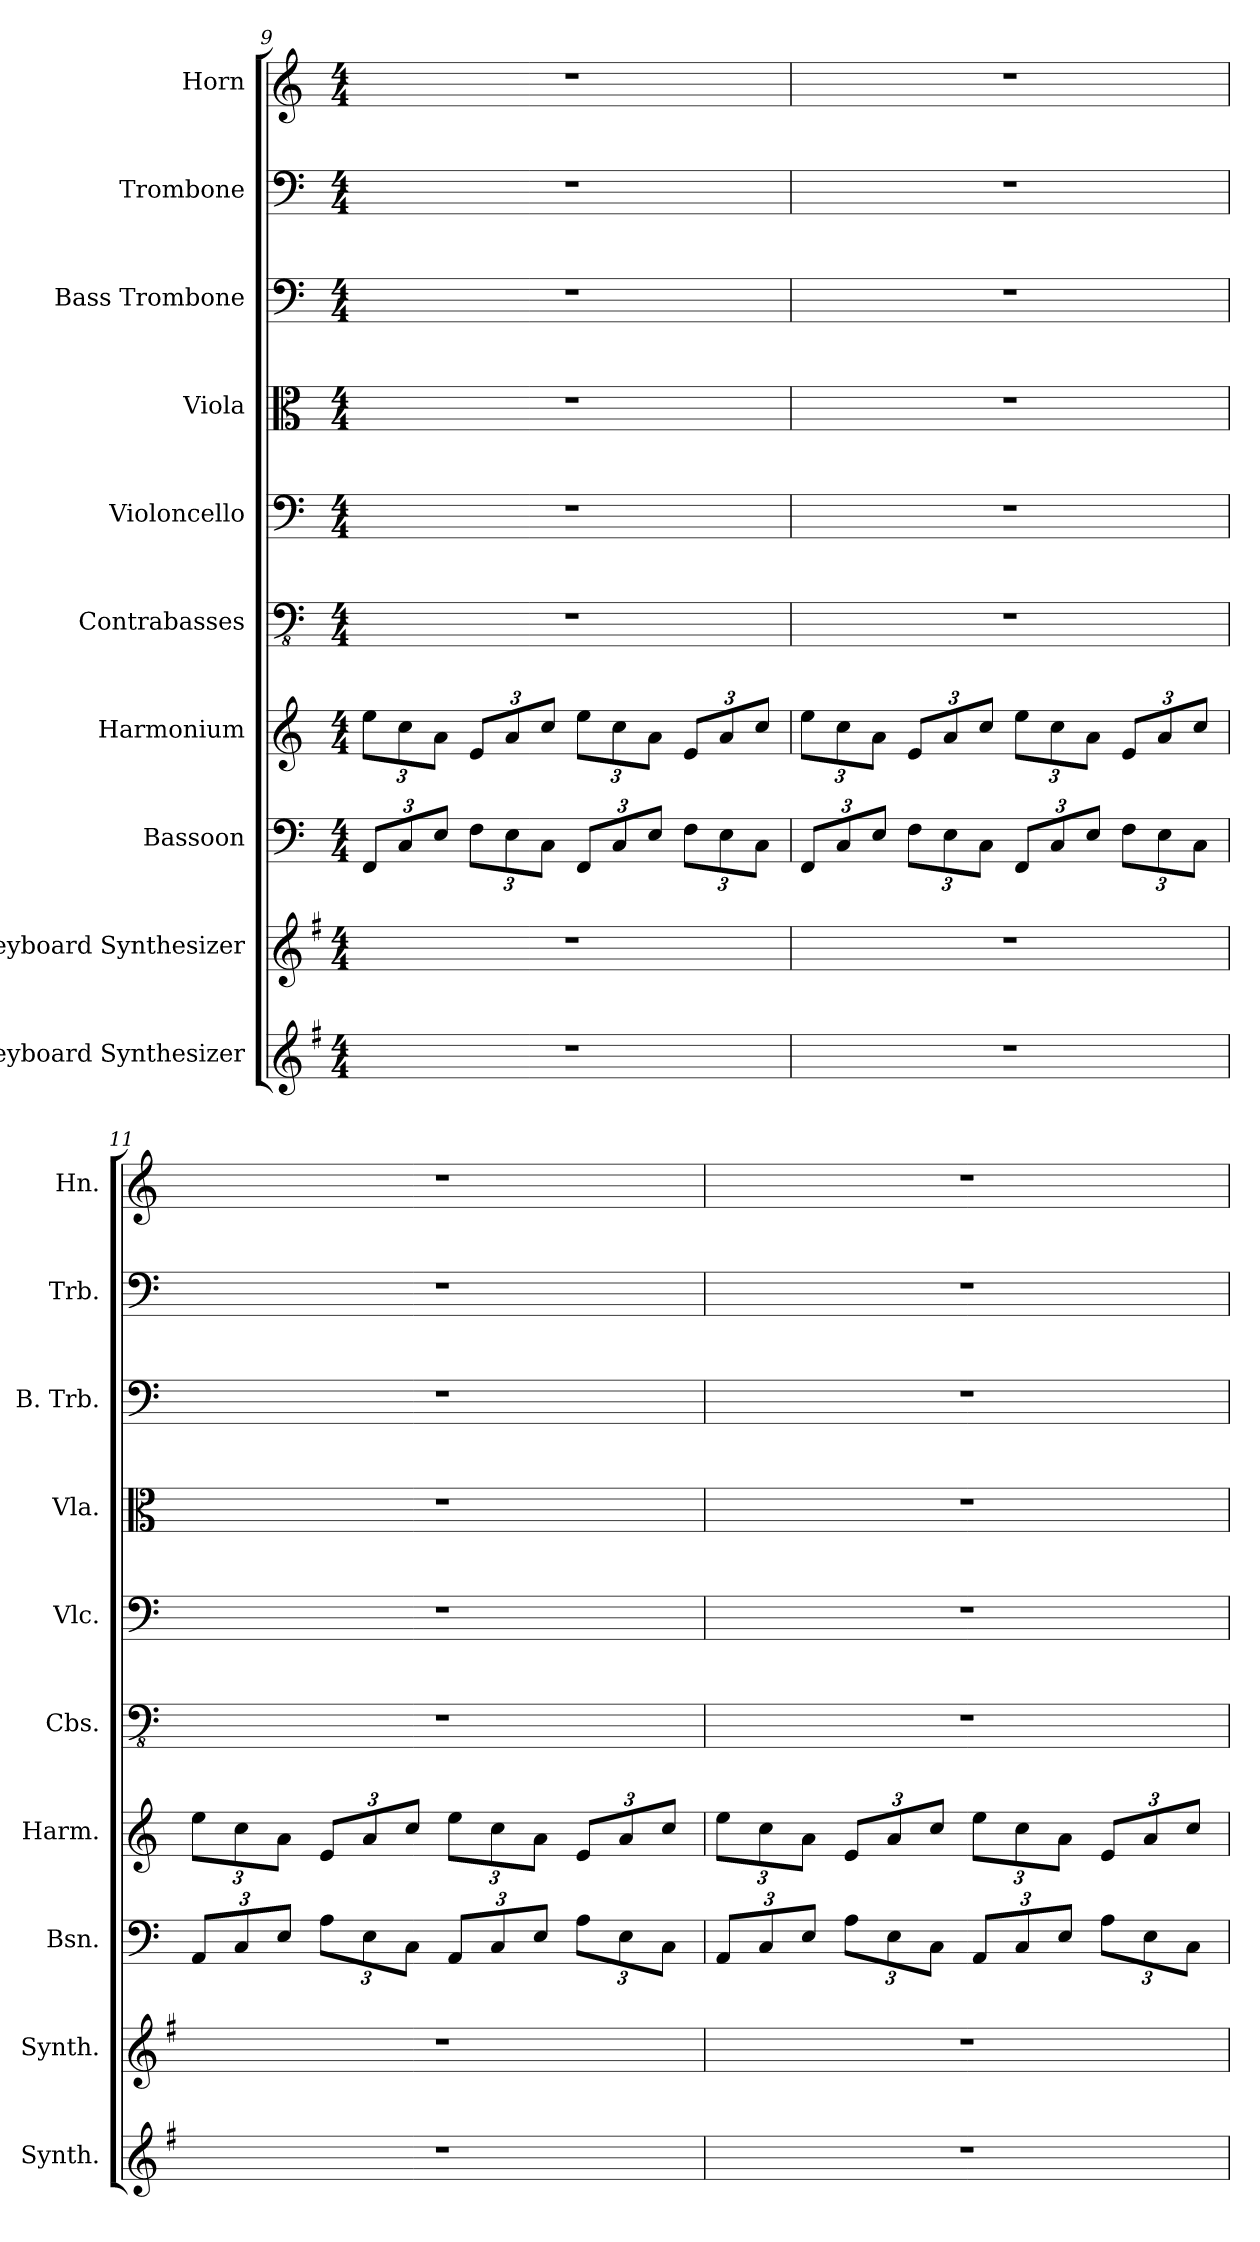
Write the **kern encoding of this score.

**kern	**kern	**kern	**kern	**kern	**kern	**kern	**kern	**kern	**kern
*part10	*part9	*part8	*part7	*part6	*part5	*part4	*part3	*part2	*part1
*staff10	*staff9	*staff8	*staff7	*staff6	*staff5	*staff4	*staff3	*staff2	*staff1
*I"Keyboard Synthesizer	*I"Keyboard Synthesizer	*I"Bassoon	*I"Harmonium	*I"Contrabasses	*I"Violoncello	*I"Viola	*I"Bass Trombone	*I"Trombone	*I"Horn
*I'Synth.	*I'Synth.	*I'Bsn.	*I'Harm.	*I'Cbs.	*I'Vlc.	*I'Vla.	*I'B. Trb.	*I'Trb.	*I'Hn.
!!LO:LB:g=z
*clefG2	*clefG2	*clefF4	*clefG2	*clefFv4	*clefF4	*clefC3	*clefF4	*clefF4	*clefG2
*ITrd4c7	*ITrd4c7	*	*	*	*	*	*	*	*ITrd4c7
*k[]	*k[]	*k[]	*k[]	*k[]	*k[]	*k[]	*k[]	*k[]	*k[b-]
*M4/4	*M4/4	*M4/4	*M4/4	*M4/4	*M4/4	*M4/4	*M4/4	*M4/4	*M4/4
*	*	*Xbrackettup	*Xbrackettup	*	*	*	*	*	*
=9	=9	=9	=9	=9	=9	=9	=9	=9	=9
1r	1r	12FF/L	12ee\L	1r	1r	1r	1r	1r	1r
.	.	12C/	12cc\	.	.	.	.	.	.
.	.	12E/J	12a\J	.	.	.	.	.	.
.	.	12F\L	12e/L	.	.	.	.	.	.
.	.	12E\	12a/	.	.	.	.	.	.
.	.	12C\J	12cc/J	.	.	.	.	.	.
.	.	12FF/L	12ee\L	.	.	.	.	.	.
.	.	12C/	12cc\	.	.	.	.	.	.
.	.	12E/J	12a\J	.	.	.	.	.	.
.	.	12F\L	12e/L	.	.	.	.	.	.
.	.	12E\	12a/	.	.	.	.	.	.
.	.	12C\J	12cc/J	.	.	.	.	.	.
=10	=10	=10	=10	=10	=10	=10	=10	=10	=10
1r	1r	12FF/L	12ee\L	1r	1r	1r	1r	1r	1r
.	.	12C/	12cc\	.	.	.	.	.	.
.	.	12E/J	12a\J	.	.	.	.	.	.
.	.	12F\L	12e/L	.	.	.	.	.	.
.	.	12E\	12a/	.	.	.	.	.	.
.	.	12C\J	12cc/J	.	.	.	.	.	.
.	.	12FF/L	12ee\L	.	.	.	.	.	.
.	.	12C/	12cc\	.	.	.	.	.	.
.	.	12E/J	12a\J	.	.	.	.	.	.
.	.	12F\L	12e/L	.	.	.	.	.	.
.	.	12E\	12a/	.	.	.	.	.	.
.	.	12C\J	12cc/J	.	.	.	.	.	.
=11	=11	=11	=11	=11	=11	=11	=11	=11	=11
1r	1r	12AA/L	12ee\L	1r	1r	1r	1r	1r	1r
.	.	12C/	12cc\	.	.	.	.	.	.
.	.	12E/J	12a\J	.	.	.	.	.	.
.	.	12A\L	12e/L	.	.	.	.	.	.
.	.	12E\	12a/	.	.	.	.	.	.
.	.	12C\J	12cc/J	.	.	.	.	.	.
.	.	12AA/L	12ee\L	.	.	.	.	.	.
.	.	12C/	12cc\	.	.	.	.	.	.
.	.	12E/J	12a\J	.	.	.	.	.	.
.	.	12A\L	12e/L	.	.	.	.	.	.
.	.	12E\	12a/	.	.	.	.	.	.
.	.	12C\J	12cc/J	.	.	.	.	.	.
!!LO:PB:g=z
=12	=12	=12	=12	=12	=12	=12	=12	=12	=12
1r	1r	12AA/L	12ee\L	1r	1r	1r	1r	1r	1r
.	.	12C/	12cc\	.	.	.	.	.	.
.	.	12E/J	12a\J	.	.	.	.	.	.
.	.	12A\L	12e/L	.	.	.	.	.	.
.	.	12E\	12a/	.	.	.	.	.	.
.	.	12C\J	12cc/J	.	.	.	.	.	.
.	.	12AA/L	12ee\L	.	.	.	.	.	.
.	.	12C/	12cc\	.	.	.	.	.	.
.	.	12E/J	12a\J	.	.	.	.	.	.
.	.	12A\L	12e/L	.	.	.	.	.	.
.	.	12E\	12a/	.	.	.	.	.	.
.	.	12C\J	12cc/J	.	.	.	.	.	.
=	=	=	=	=	=	=	=	=	=
*-	*-	*-	*-	*-	*-	*-	*-	*-	*-
